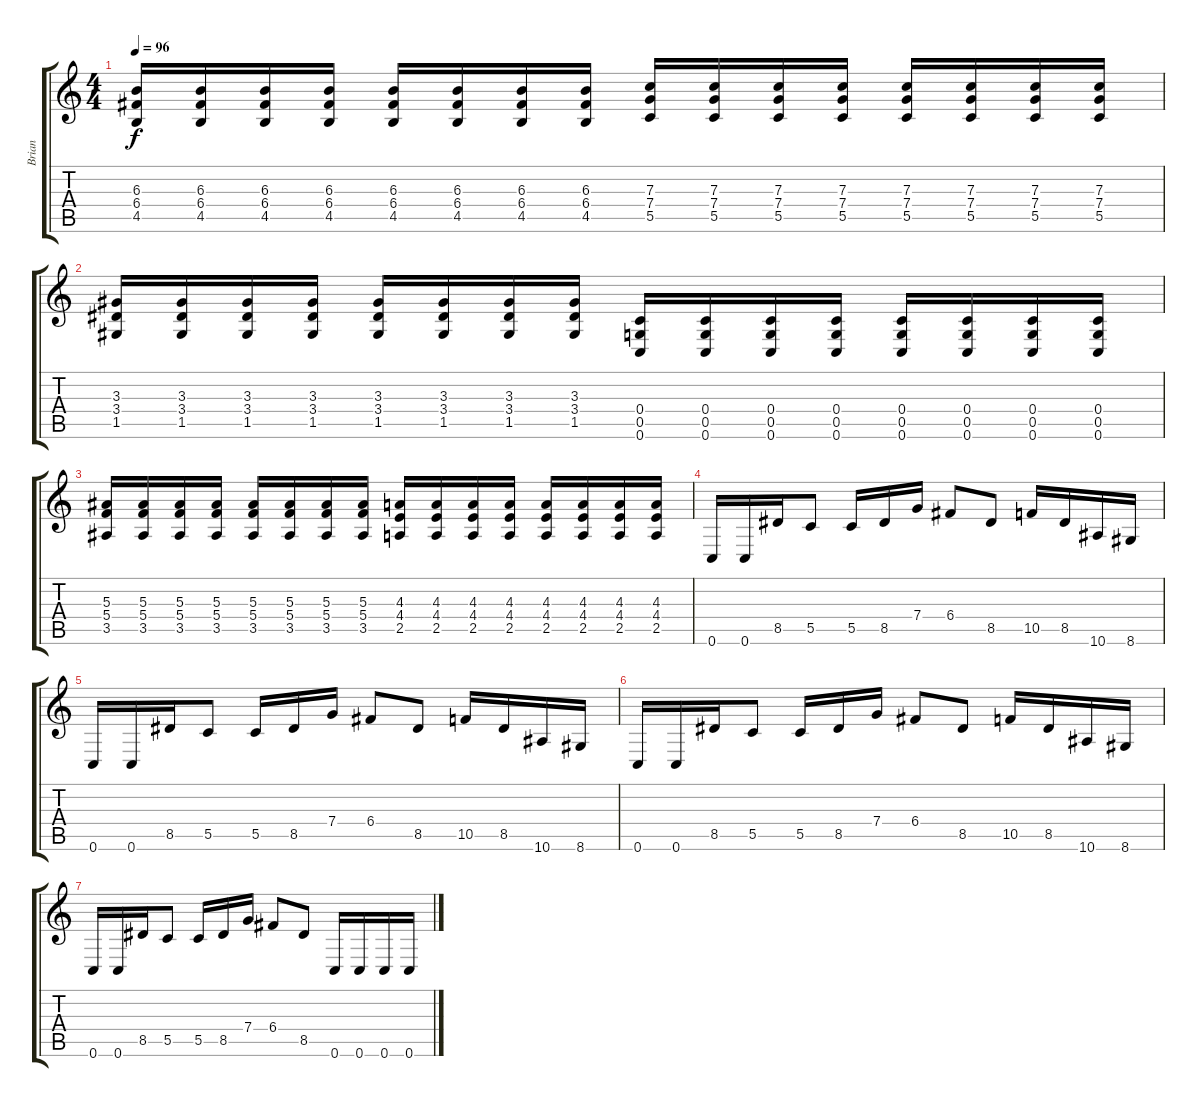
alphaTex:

\track ("Brian" "Brian") {instrument distortionguitar}
\staff {score tabs}
\tuning (D4 A3 F3 C3 G2 C2) {hide}
\ts (4 4)
\tempo 96
\clef g2
\ks c
(6.3 6.4 4.5).16{dy f} (6.3 6.4 4.5).16 (6.3 6.4 4.5).16 (6.3 6.4 4.5).16 (6.3 6.4 4.5).16 (6.3 6.4 4.5).16 (6.3 6.4 4.5).16 (6.3 6.4 4.5).16 (7.3 7.4 5.5).16 (7.3 7.4 5.5).16 (7.3 7.4 5.5).16 (7.3 7.4 5.5).16 (7.3 7.4 5.5).16 (7.3 7.4 5.5).16 (7.3 7.4 5.5).16 (7.3 7.4 5.5).16 |
(3.3 3.4 1.5).16 (3.3 3.4 1.5).16 (3.3 3.4 1.5).16 (3.3 3.4 1.5).16 (3.3 3.4 1.5).16 (3.3 3.4 1.5).16 (3.3 3.4 1.5).16 (3.3 3.4 1.5).16 (0.4 0.5 0.6).16 (0.4 0.5 0.6).16 (0.4 0.5 0.6).16 (0.4 0.5 0.6).16 (0.4 0.5 0.6).16 (0.4 0.5 0.6).16 (0.4 0.5 0.6).16 (0.4 0.5 0.6).16 |
(5.3 5.4 3.5).16 (5.3 5.4 3.5).16 (5.3 5.4 3.5).16 (5.3 5.4 3.5).16 (5.3 5.4 3.5).16 (5.3 5.4 3.5).16 (5.3 5.4 3.5).16 (5.3 5.4 3.5).16 (4.3 4.4 2.5).16 (4.3 4.4 2.5).16 (4.3 4.4 2.5).16 (4.3 4.4 2.5).16 (4.3 4.4 2.5).16 (4.3 4.4 2.5).16 (4.3 4.4 2.5).16 (4.3 4.4 2.5).16 |
0.6.16 0.6.16 8.5.16 5.5.8 5.5.16 8.5.16 7.4.16 6.4.8 8.5.8 10.5.16 8.5.16 10.6.16 8.6.16 |
0.6.16 0.6.16 8.5.16 5.5.8 5.5.16 8.5.16 7.4.16 6.4.8 8.5.8 10.5.16 8.5.16 10.6.16 8.6.16 |
0.6.16 0.6.16 8.5.16 5.5.8 5.5.16 8.5.16 7.4.16 6.4.8 8.5.8 10.5.16 8.5.16 10.6.16 8.6.16 |
0.6.16 0.6.16 8.5.16 5.5.8 5.5.16 8.5.16 7.4.16 6.4.8 8.5.8 0.6.16 0.6.16 0.6.16 0.6.16
